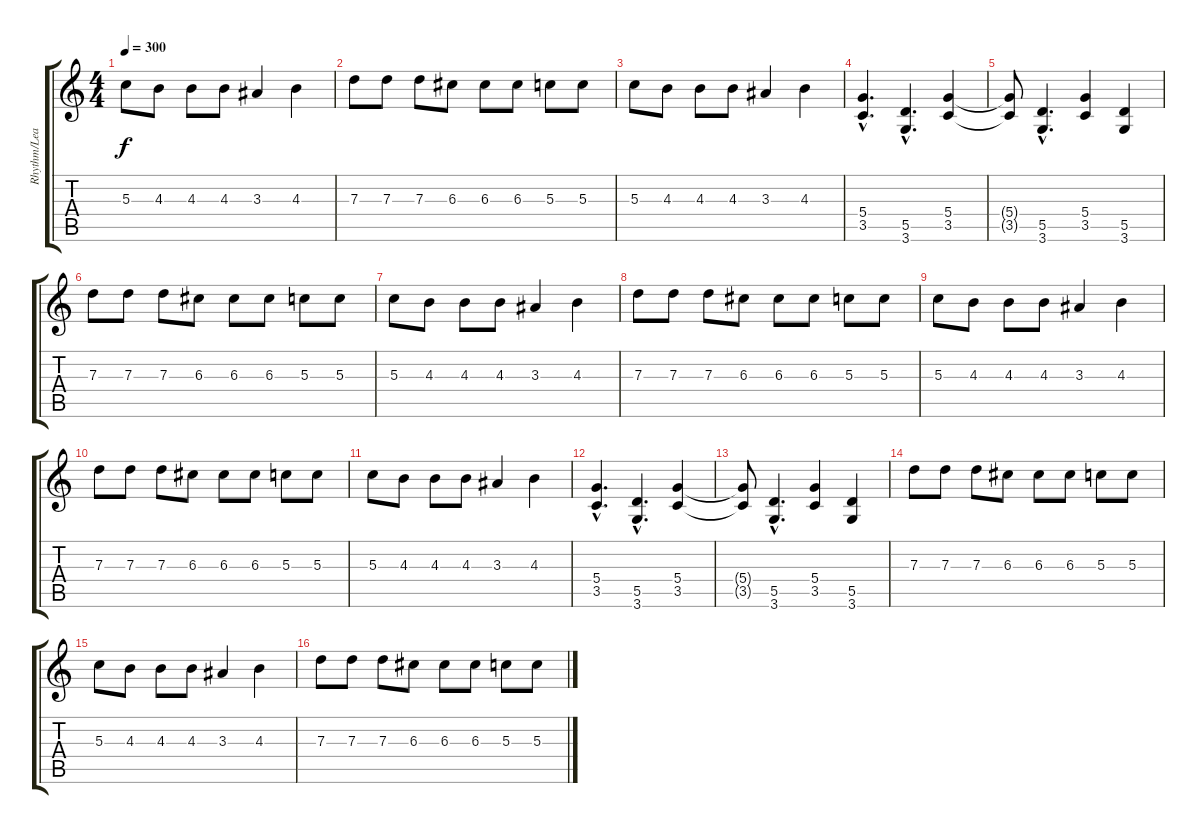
\track ("Rhythm/Lead" "Rhythm/Lea") {instrument distortionguitar}
\staff {score tabs}
\tuning (E4 B3 G3 D3 A2 E2) {hide}
\ts (4 4)
\tempo 300
\clef g2
\ks c
5.3.8{dy f} 4.3.8 4.3.8 4.3.8 3.3.4 4.3.4 |
7.3.8 7.3.8 7.3.8 6.3.8 6.3.8 6.3.8 5.3.8 5.3.8 |
5.3.8 4.3.8 4.3.8 4.3.8 3.3.4 4.3.4 |
(5.4{hac} 3.5{hac}).4{d} (5.5{hac} 3.6{hac}).4{d} (5.4 3.5).4 |
(5.4{t} 3.5{t}).8 (5.5{hac} 3.6{hac}).4{d} (5.4 3.5).4 (5.5 3.6).4 |
7.3.8 7.3.8 7.3.8 6.3.8 6.3.8 6.3.8 5.3.8 5.3.8 |
5.3.8 4.3.8 4.3.8 4.3.8 3.3.4 4.3.4 |
7.3.8 7.3.8 7.3.8 6.3.8 6.3.8 6.3.8 5.3.8 5.3.8 |
5.3.8 4.3.8 4.3.8 4.3.8 3.3.4 4.3.4 |
7.3.8 7.3.8 7.3.8 6.3.8 6.3.8 6.3.8 5.3.8 5.3.8 |
5.3.8 4.3.8 4.3.8 4.3.8 3.3.4 4.3.4 |
(5.4{hac} 3.5{hac}).4{d} (5.5{hac} 3.6{hac}).4{d} (5.4 3.5).4 |
(5.4{t} 3.5{t}).8 (5.5{hac} 3.6{hac}).4{d} (5.4 3.5).4 (5.5 3.6).4 |
7.3.8 7.3.8 7.3.8 6.3.8 6.3.8 6.3.8 5.3.8 5.3.8 |
5.3.8 4.3.8 4.3.8 4.3.8 3.3.4 4.3.4 |
7.3.8 7.3.8 7.3.8 6.3.8 6.3.8 6.3.8 5.3.8 5.3.8
